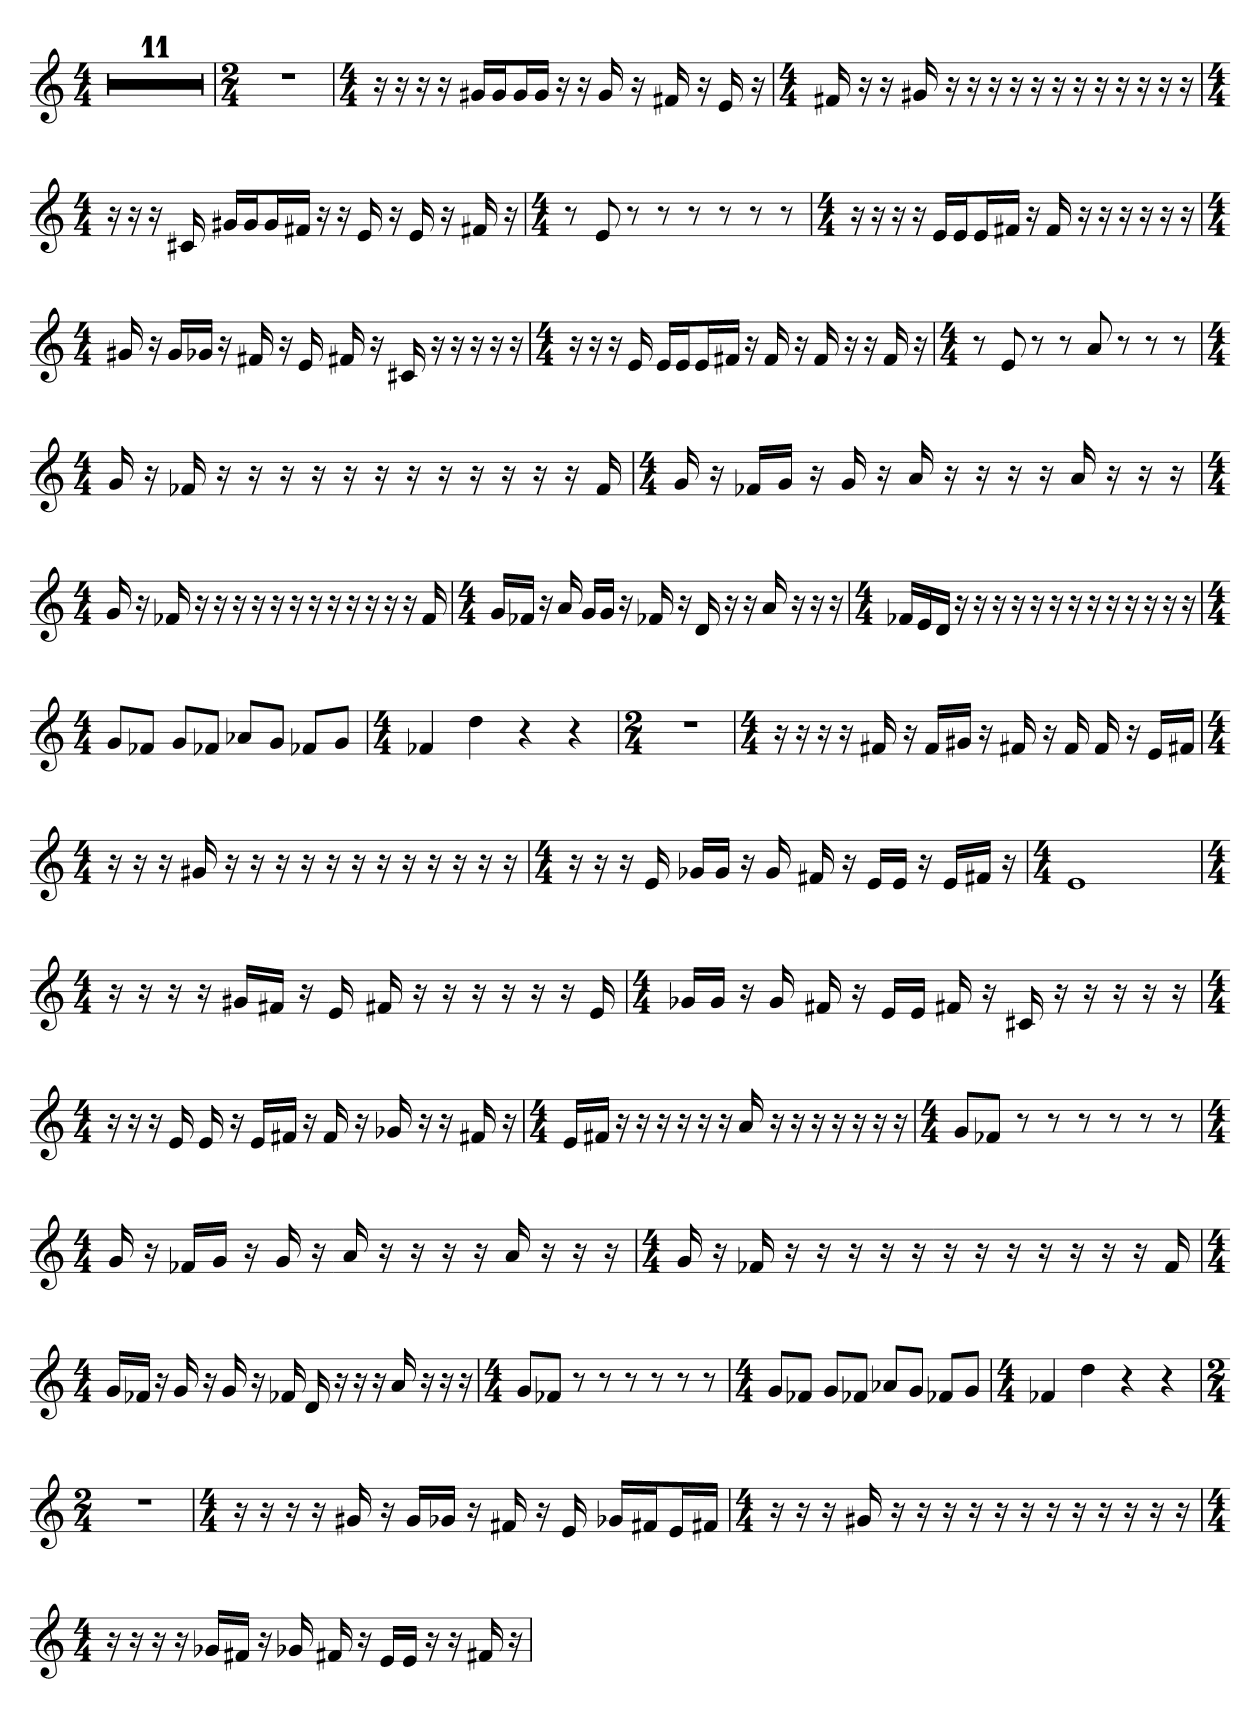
**kern
*part1
*staff1
*M4/4
=
1r
=
*M4/4
1r
=
*M4/4
1r
=
*M4/4
1r
=
*M4/4
1r
=
*M4/4
1r
=
*M4/4
1r
=
*M4/4
1r
=
*M4/4
1r
=
*M4/4
1r
=
*M4/4
1r
=
*M2/4
2r
=
*M4/4
16r
16r
16r
16r
16g#XLL
16g#J
16g#L
16g#JJ
16r
16r
16g#
16r
16f#X
16r
16e
16r
=
*M4/4
16f#X
16r
16r
16g#X
16r
16r
16r
16r
16r
16r
16r
16r
16r
16r
16r
16r
=
*M4/4
16r
16r
16r
16c#X
16g#XLL
16g#J
16g#L
16f#XJJ
16r
16r
16e
16r
16e
16r
16f#X
16r
=
*M4/4
8r
8e
8r
8r
8r
8r
8r
8r
=
*M4/4
16r
16r
16r
16r
16eLL
16eJ
16eL
16f#XJJ
16r
16f#
16r
16r
16r
16r
16r
16r
=
*M4/4
16g#X
16r
16g#LL
16g-XJJ
16r
16f#X
16r
16e
16f#X
16r
16c#X
16r
16r
16r
16r
16r
=
*M4/4
16r
16r
16r
16e
16eLL
16eJ
16eL
16f#XJJ
16r
16f#
16r
16f#
16r
16r
16f#
16r
=
*M4/4
8r
8e
8r
8r
8a
8r
8r
8r
=
*M4/4
16g
16r
16f-X
16r
16r
16r
16r
16r
16r
16r
16r
16r
16r
16r
16r
16f-
=
*M4/4
16g
16r
16f-XLL
16gJJ
16r
16g
16r
16a
16r
16r
16r
16r
16a
16r
16r
16r
=
*M4/4
16g
16r
16f-X
16r
16r
16r
16r
16r
16r
16r
16r
16r
16r
16r
16r
16f-
=
*M4/4
16gLL
16f-XJJ
16r
16a
16gLL
16gJJ
16r
16f-X
16r
16d
16r
16r
16a
16r
16r
16r
=
*M4/4
16f-XLL
16e
16dJJ
16r
16r
16r
16r
16r
16r
16r
16r
16r
16r
16r
16r
16r
=
*M4/4
8gL
8f-XJ
8gL
8f-XJ
8a-XL
8gJ
8f-XL
8gJ
=
*M4/4
4f-X
4dd
4r
4r
=
*M2/4
2r
=
*M4/4
16r
16r
16r
16r
16f#X
16r
16f#LL
16g#XJJ
16r
16f#X
16r
16f#
16f#
16r
16eLL
16f#XJJ
=
*M4/4
16r
16r
16r
16g#X
16r
16r
16r
16r
16r
16r
16r
16r
16r
16r
16r
16r
=
*M4/4
16r
16r
16r
16e
16g-XLL
16g-JJ
16r
16g-
16f#X
16r
16eLL
16eJJ
16r
16eLL
16f#XJJ
16r
=
*M4/4
1e
=
*M4/4
16r
16r
16r
16r
16g#XLL
16f#XJJ
16r
16e
16f#X
16r
16r
16r
16r
16r
16r
16e
=
*M4/4
16g-XLL
16g-JJ
16r
16g-
16f#X
16r
16eLL
16eJJ
16f#X
16r
16c#X
16r
16r
16r
16r
16r
=
*M4/4
16r
16r
16r
16e
16e
16r
16eLL
16f#XJJ
16r
16f#
16r
16g-X
16r
16r
16f#X
16r
=
*M4/4
16eLL
16f#XJJ
16r
16r
16r
16r
16r
16r
16a
16r
16r
16r
16r
16r
16r
16r
=
*M4/4
8gL
8f-XJ
8r
8r
8r
8r
8r
8r
=
*M4/4
16g
16r
16f-XLL
16gJJ
16r
16g
16r
16a
16r
16r
16r
16r
16a
16r
16r
16r
=
*M4/4
16g
16r
16f-X
16r
16r
16r
16r
16r
16r
16r
16r
16r
16r
16r
16r
16f-
=
*M4/4
16gLL
16f-XJJ
16r
16g
16r
16g
16r
16f-X
16d
16r
16r
16r
16a
16r
16r
16r
=
*M4/4
8gL
8f-XJ
8r
8r
8r
8r
8r
8r
=
*M4/4
8gL
8f-XJ
8gL
8f-XJ
8a-XL
8gJ
8f-XL
8gJ
=
*M4/4
4f-X
4dd
4r
4r
=
*M2/4
2r
=
*M4/4
16r
16r
16r
16r
16g#X
16r
16g#LL
16g-XJJ
16r
16f#X
16r
16e
16g-XLL
16f#XJ
16eL
16f#XJJ
=
*M4/4
16r
16r
16r
16g#X
16r
16r
16r
16r
16r
16r
16r
16r
16r
16r
16r
16r
=
*M4/4
16r
16r
16r
16r
16g-XLL
16f#XJJ
16r
16g-X
16f#X
16r
16eLL
16eJJ
16r
16r
16f#X
16r
=
*-
